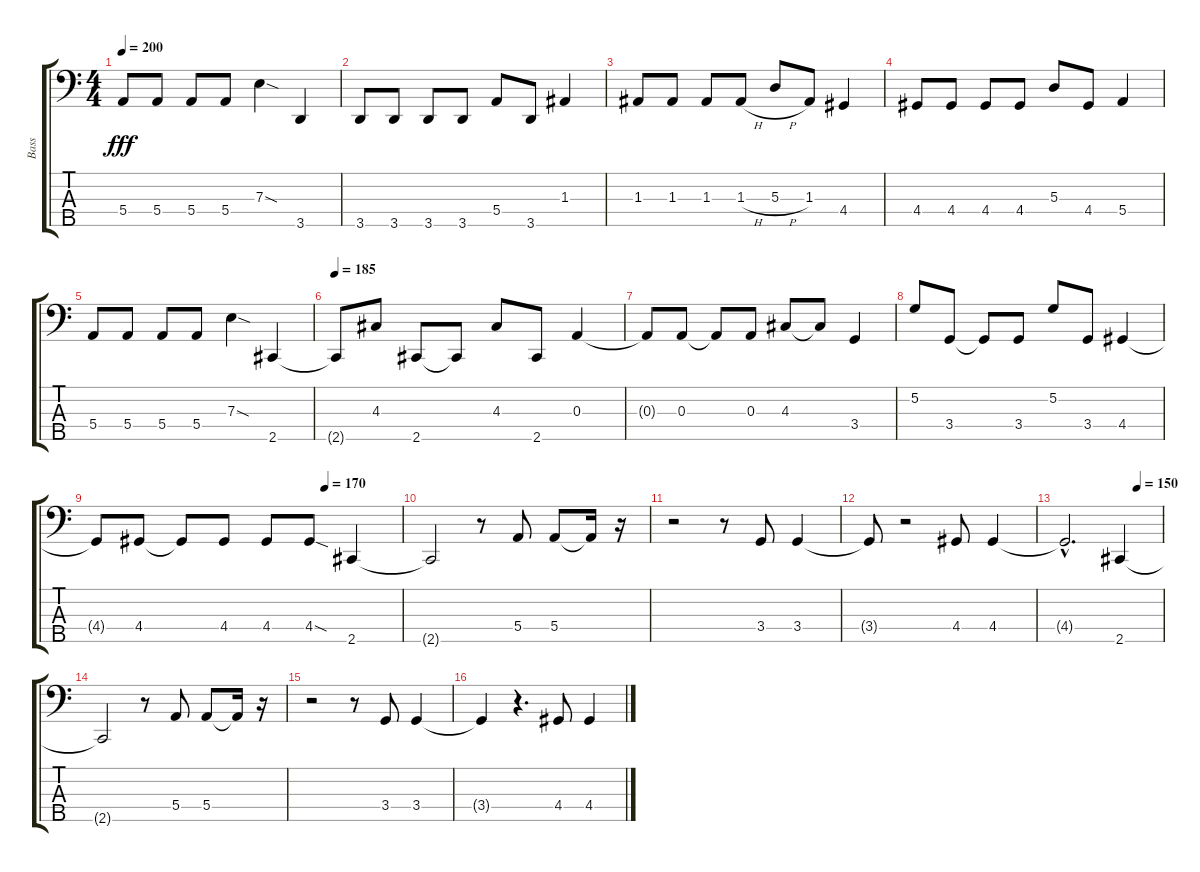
\track ("Bass" "Bass") {instrument electricbasspick}
\staff {score tabs}
\tuning (G2 D2 A1 E1 B0) {hide}
\ts (4 4)
\tempo 200
\clef f4
\ks c
5.4.8{dy fff} 5.4.8 5.4.8 5.4.8 7.3{sod}.4 3.5.4 |
3.5.8 3.5.8 3.5.8 3.5.8 5.4.8 3.5.8 1.3.4 |
1.3.8 1.3.8 1.3.8 1.3{h}.8 5.3{h}.8 1.3.8 4.4.4 |
4.4.8 4.4.8 4.4.8 4.4.8 5.3.8 4.4.8 5.4.4 |
5.4.8 5.4.8 5.4.8 5.4.8 7.3{sod}.4 2.5.4 |
\tempo 185
2.5{t}.8 4.3.8 2.5.8 2.5{t}.8 4.3.8 2.5.8 0.3.4 |
0.3{t}.8 0.3.8 0.3{t}.8 0.3.8 4.3.8 4.3{t}.8 3.4.4 |
5.2.8 3.4.8 3.4{t}.8 3.4.8 5.2.8 3.4.8 4.4.4 |
\tempo (170 0.75)
4.4{t}.8 4.4.8 4.4{t}.8 4.4.8 4.4.8 4.4{sod}.8 2.5.4 |
2.5{t}.2 r.8 5.4.8 5.4.8 5.4{t}.16 r.16 |
r.2 r.8 3.4.8 3.4.4 |
3.4{t}.8 r.2 4.4.8 4.4.4 |
\tempo (150 0.75)
4.4{hac t}.2{d} 2.5.4 |
2.5{t}.2 r.8 5.4.8 5.4.8 5.4{t}.16 r.16 |
r.2 r.8 3.4.8 3.4.4 |
3.4{t}.4 r.4{d} 4.4.8 4.4.4
